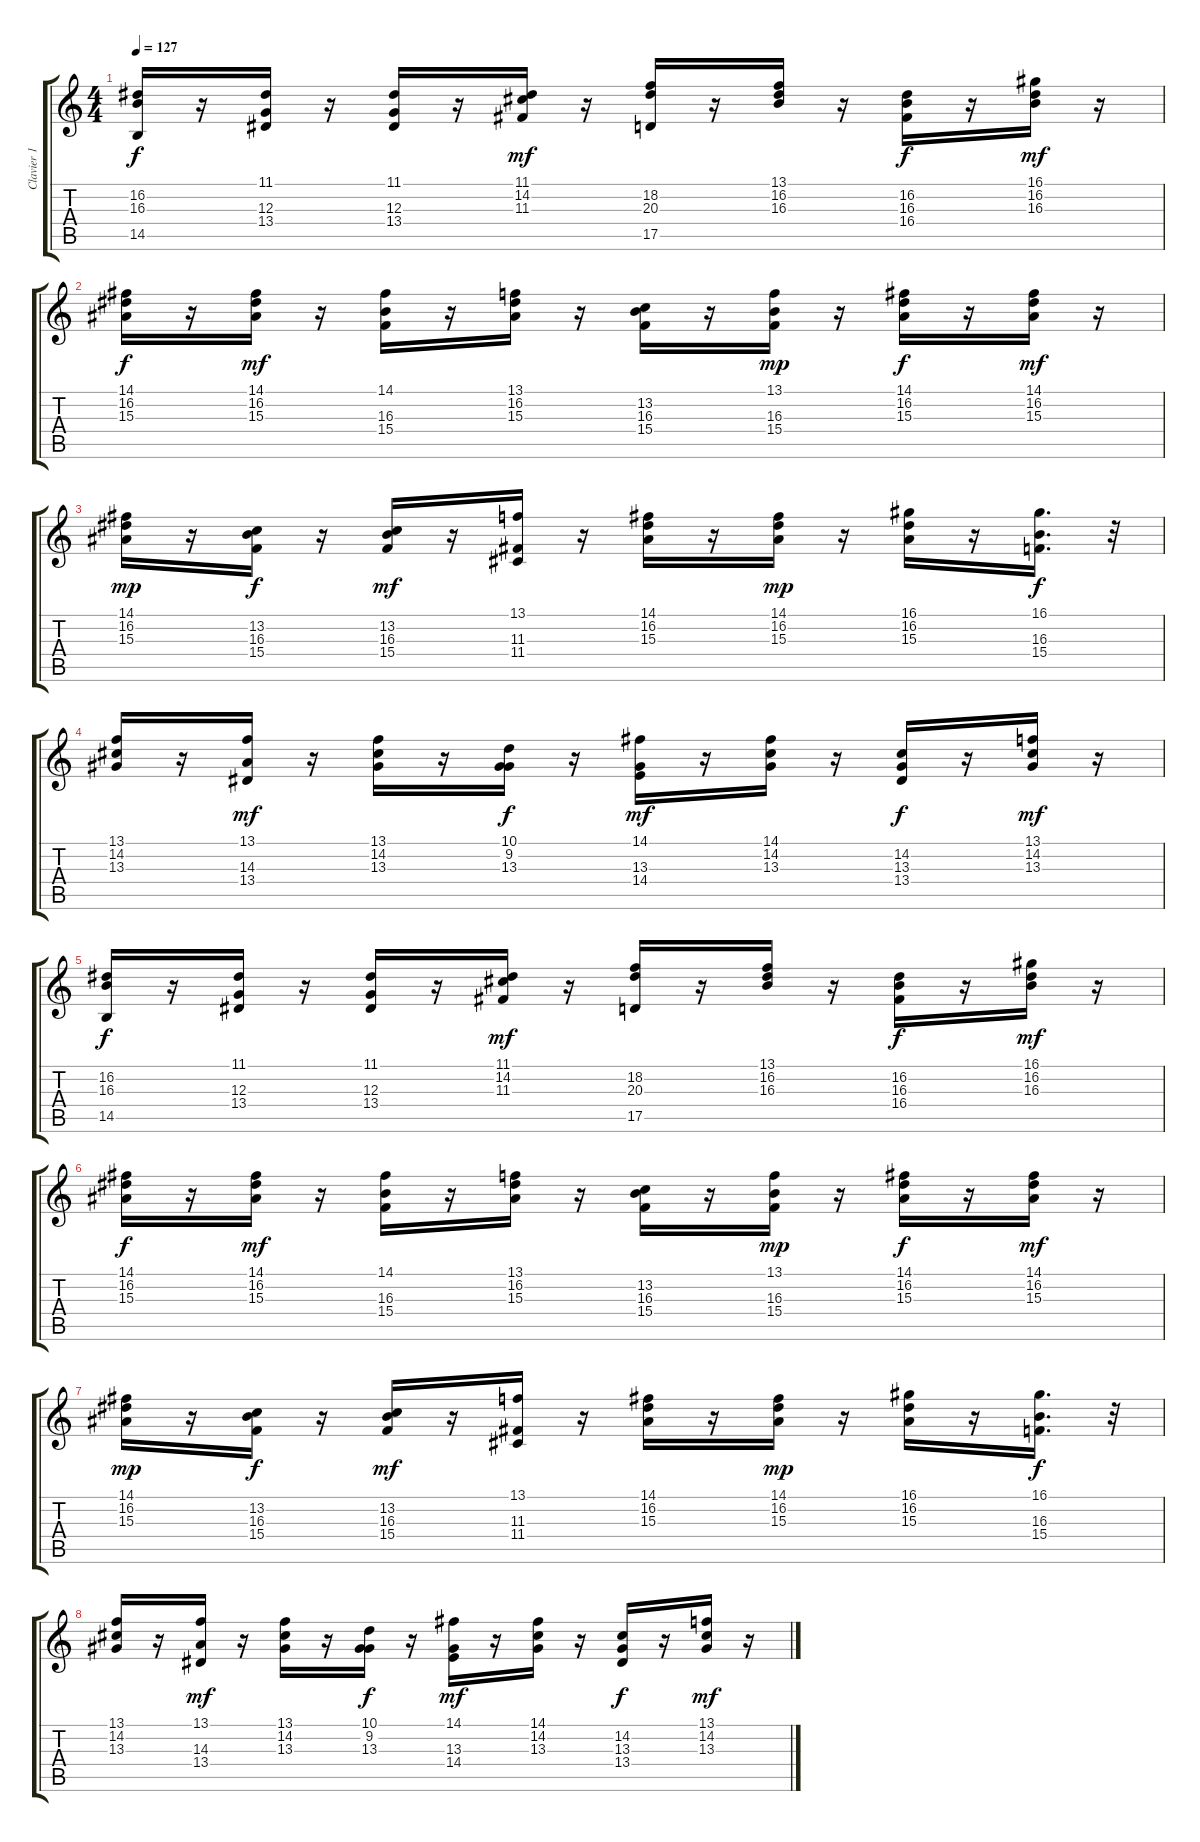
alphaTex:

\track ("Clavier 1" "Clavier 1") {instrument rockorgan}
\staff {score tabs}
\tuning (E4 B3 G3 D3 A2 E2) {hide}
\ts (4 4)
\tempo 127
\clef g2
\ks c
(16.2 16.3 14.5).16{dy f} r.16 (11.1 12.3 13.4).16 r.16 (11.1 12.3 13.4).16 r.16 (11.1 14.2 11.3).16{dy mf} r.16 (18.2 20.3 17.5).16 r.16 (13.1 16.2 16.3).16 r.16 (16.2 16.3 16.4).16{dy f} r.16 (16.1 16.2 16.3).16{dy mf} r.16 |
(14.1 16.2 15.3).16{dy f} r.16 (14.1 16.2 15.3).16{dy mf} r.16 (14.1 16.3 15.4).16 r.16 (13.1 16.2 15.3).16 r.16 (13.2 16.3 15.4).16 r.16 (13.1 16.3 15.4).16{dy mp} r.16 (14.1 16.2 15.3).16{dy f} r.16 (14.1 16.2 15.3).16{dy mf} r.16 |
(14.1 16.2 15.3).16{dy mp} r.16 (13.2 16.3 15.4).16{dy f} r.16 (13.2 16.3 15.4).16{dy mf} r.16 (13.1 11.3 11.4).16 r.16 (14.1 16.2 15.3).16 r.16 (14.1 16.2 15.3).16{dy mp} r.16 (16.1 16.2 15.3).16 r.16 (16.1 16.3 15.4).16{d dy f} r.32 |
(13.1 14.2 13.3).16 r.16 (13.1 14.3 13.4).16{dy mf} r.16 (13.1 14.2 13.3).16 r.16 (10.1 9.2 13.3).16{dy f} r.16 (14.1 13.3 14.4).16{dy mf} r.16 (14.1 14.2 13.3).16 r.16 (14.2 13.3 13.4).16{dy f} r.16 (13.1 14.2 13.3).16{dy mf} r.16 |
(16.2 16.3 14.5).16{dy f} r.16 (11.1 12.3 13.4).16 r.16 (11.1 12.3 13.4).16 r.16 (11.1 14.2 11.3).16{dy mf} r.16 (18.2 20.3 17.5).16 r.16 (13.1 16.2 16.3).16 r.16 (16.2 16.3 16.4).16{dy f} r.16 (16.1 16.2 16.3).16{dy mf} r.16 |
(14.1 16.2 15.3).16{dy f} r.16 (14.1 16.2 15.3).16{dy mf} r.16 (14.1 16.3 15.4).16 r.16 (13.1 16.2 15.3).16 r.16 (13.2 16.3 15.4).16 r.16 (13.1 16.3 15.4).16{dy mp} r.16 (14.1 16.2 15.3).16{dy f} r.16 (14.1 16.2 15.3).16{dy mf} r.16 |
(14.1 16.2 15.3).16{dy mp} r.16 (13.2 16.3 15.4).16{dy f} r.16 (13.2 16.3 15.4).16{dy mf} r.16 (13.1 11.3 11.4).16 r.16 (14.1 16.2 15.3).16 r.16 (14.1 16.2 15.3).16{dy mp} r.16 (16.1 16.2 15.3).16 r.16 (16.1 16.3 15.4).16{d dy f} r.32 |
(13.1 14.2 13.3).16 r.16 (13.1 14.3 13.4).16{dy mf} r.16 (13.1 14.2 13.3).16 r.16 (10.1 9.2 13.3).16{dy f} r.16 (14.1 13.3 14.4).16{dy mf} r.16 (14.1 14.2 13.3).16 r.16 (14.2 13.3 13.4).16{dy f} r.16 (13.1 14.2 13.3).16{dy mf} r.16
